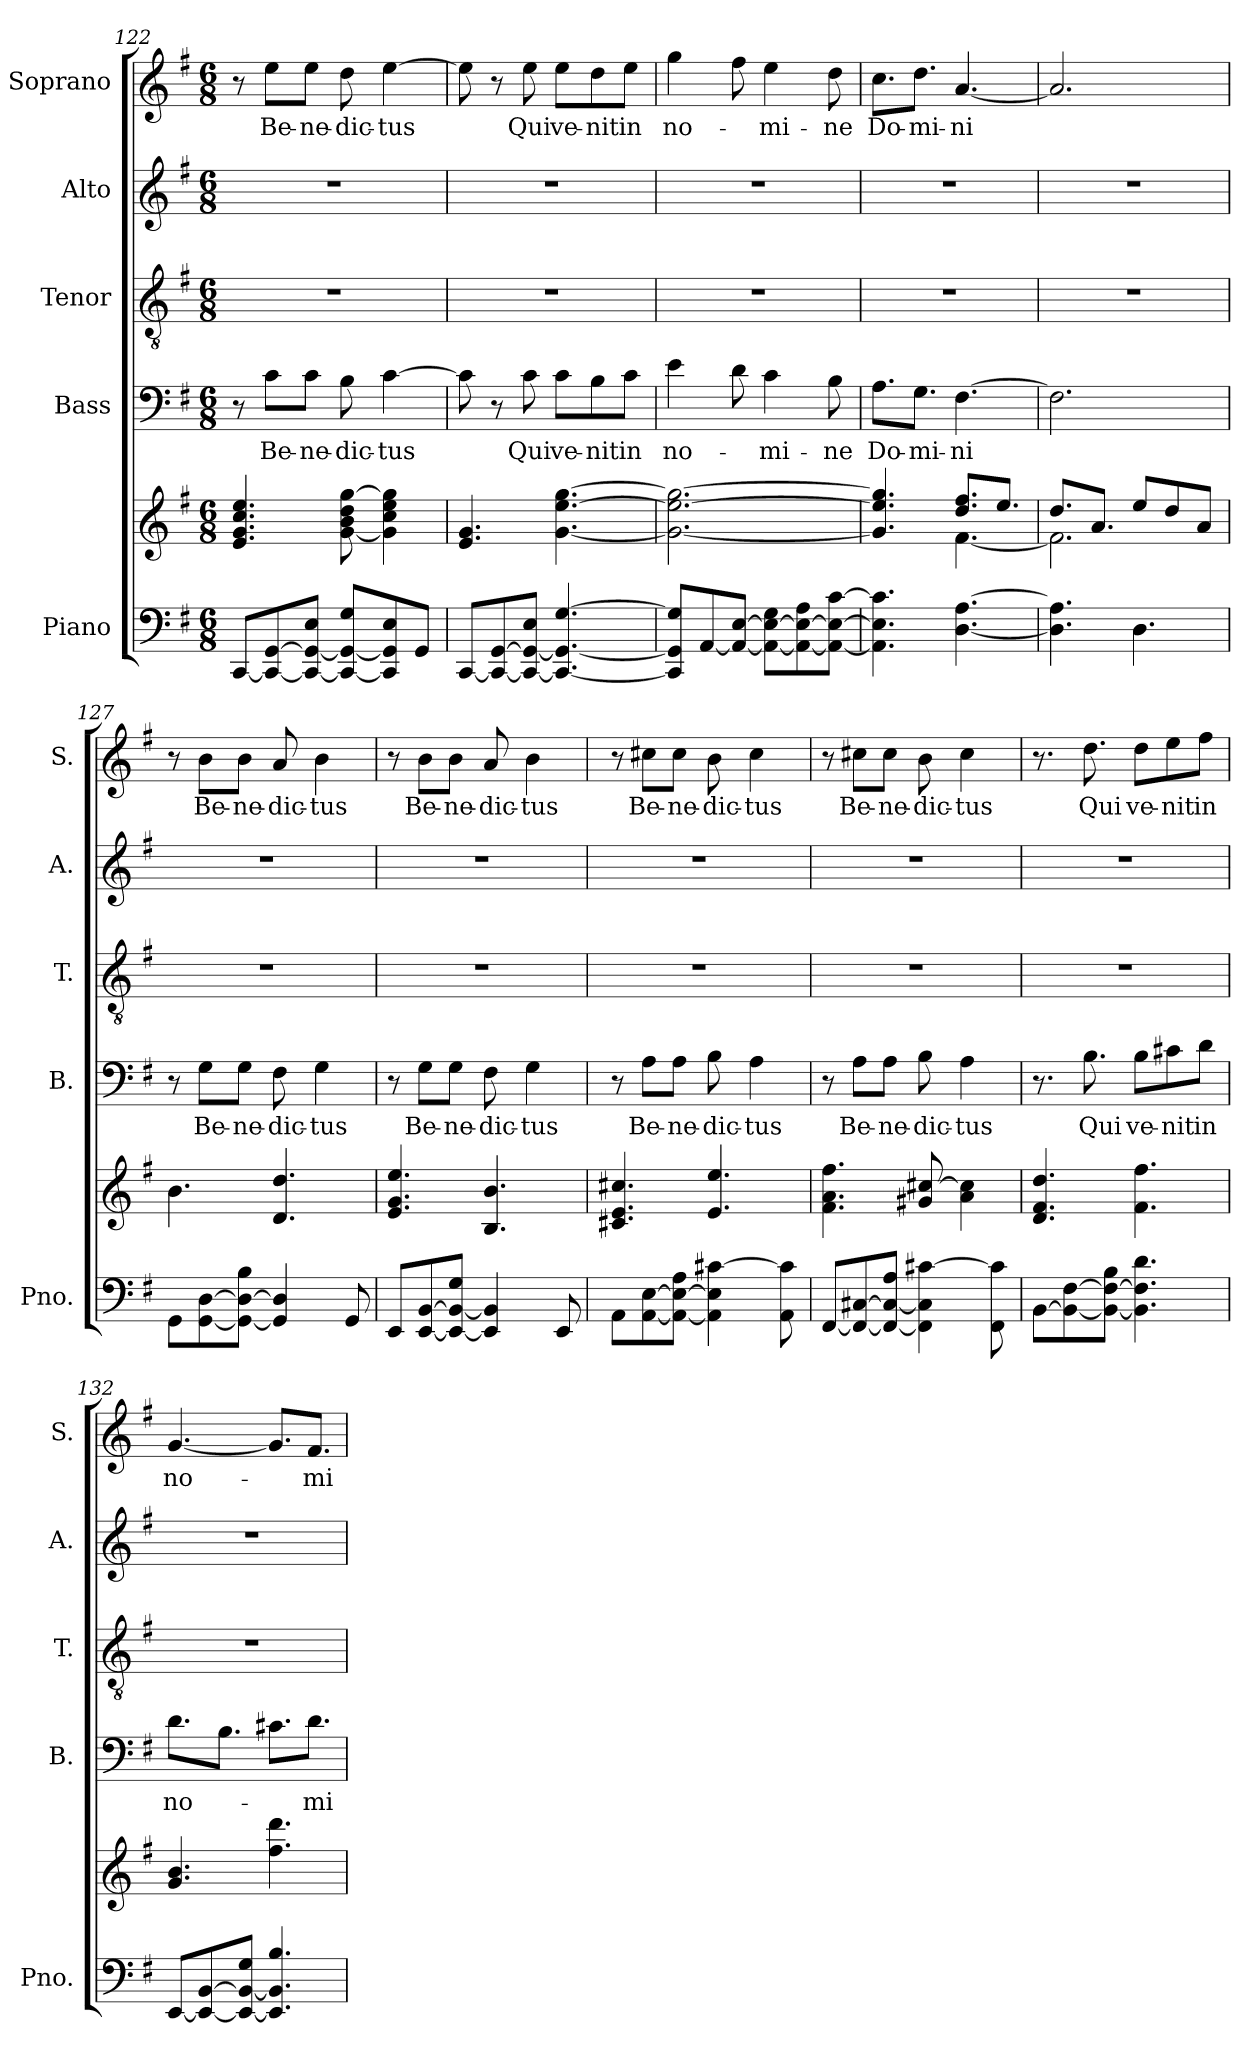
**kern	**kern	**kern	**text	**kern	**kern	**kern	**text
*part5	*part5	*part4	*part4	*part3	*part2	*part1	*part1
*staff6	*staff5	*staff4	*staff4	*staff3	*staff2	*staff1	*staff1
*I"Piano	*	*I"Bass	*	*I"Tenor	*I"Alto	*I"Soprano	*
*I'Pno.	*	*I'B.	*	*I'T.	*I'A.	*I'S.	*
*clefF4	*clefG2	*clefF4	*	*clefGv2	*clefG2	*clefG2	*
*k[f#]	*k[f#]	*k[f#]	*	*k[f#]	*k[f#]	*k[f#]	*
*M6/8	*M6/8	*M6/8	*	*M6/8	*M6/8	*M6/8	*
=122	=122	=122	=122	=122	=122	=122	=122
[8CC/L	4.e/ 4.g/ 4.cc/ 4.ee/	8r	.	2.r	2.r	8r	.
!	!	!	!LO:LY:b	!	!	!	!LO:LY:b
8CC/_ [8GG/	.	8c\L	Be-	.	.	8ee\L	Be-
!	!	!	!LO:LY:b	!	!	!	!LO:LY:b
8CC/_ 8GG/_ 8E/J	.	8c\J	-ne-	.	.	8ee\J	-ne-
!	!	!	!LO:LY:b	!	!	!	!LO:LY:b
8CC/_ 8GG/_ 8G/L	[8g\ 8b\ 8dd\ [8gg\	8B\	-dic-	.	.	8dd\	-dic-
!	!	!	!LO:LY:b	!	!	!	!LO:LY:b
8CC/] 8GG/] 8E/	4g\] 4cc\ 4ee\ 4gg\]	[4c\	-tus	.	.	[4ee\	-tus
8GG/J	.	.	.	.	.	.	.
=123	=123	=123	=123	=123	=123	=123	=123
[8CC/L	4.e/ 4.g/	8c\]	.	2.r	2.r	8ee\]	.
8CC/_ [8GG/	.	8r	.	.	.	8r	.
!	!	!	!LO:LY:b	!	!	!	!LO:LY:b
8CC/_ 8GG/_ 8E/J	.	8c\	Qui	.	.	8ee\	Qui
!	!	!	!LO:LY:b	!	!	!	!LO:LY:b
4.CC/_ 4.GG/_ [4.G/	[4.g\ [4.ee\ [4.gg\	8c\L	ve-	.	.	8ee\L	ve-
!	!	!	!LO:LY:b	!	!	!	!LO:LY:b
.	.	8B\	-nit	.	.	8dd\	-nit
!	!	!	!LO:LY:b	!	!	!	!LO:LY:b
.	.	8c\J	in	.	.	8ee\J	in
!!LO:LB:g=z
=124	=124	=124	=124	=124	=124	=124	=124
!	!	!	!LO:LY:b	!	!	!	!LO:LY:b
8CC/] 8GG/] 8G/]L	2.g\_ 2.ee\_ 2.gg\_	4e\	no-	2.r	2.r	4gg\	no-
[8AA/	.	.	.	.	.	.	.
8AA/_ [8E/J	.	8d\	.	.	.	8ff#\	.
!	!	!	!LO:LY:b	!	!	!	!LO:LY:b
8AA\_ 8E\_ 8G\L	.	4c\	-mi-	.	.	4ee\	-mi-
8AA\_ 8E\_ 8A\	.	.	.	.	.	.	.
!	!	!	!LO:LY:b	!	!	!	!LO:LY:b
8AA\_ 8E\_ [8c\J	.	8B\	-ne	.	.	8dd\	-ne
=125	=125	=125	=125	=125	=125	=125	=125
*	*^	*	*	*	*	*	*
!	!	!	!	!LO:LY:b	!	!	!	!LO:LY:b
4.AA\] 4.E\] 4.c\]	4.g/] 4.ee/] 4.gg/]	4.ryy	8.A\L	Do-	2.r	2.r	8.cc\L	Do-
!	!	!	!	!LO:LY:b	!	!	!	!LO:LY:b
.	.	.	8.G\J	-mi-	.	.	8.dd\J	-mi-
!	!	!	!	!LO:LY:b	!	!	!	!LO:LY:b
[4.D\ [4.A\	8.dd/ 8.ff#/L	[4.f#\	[4.F#\	-ni	.	.	[4.a/	-ni
.	8.ee/J	.	.	.	.	.	.	.
=126	=126	=126	=126	=126	=126	=126	=126	=126
4.D\] 4.A\]	8.dd/L	2.f#\]	2.F#\]	.	2.r	2.r	2.a/]	.
.	8.a/J	.	.	.	.	.	.	.
4.D\	8ee/L	.	.	.	.	.	.	.
.	8dd/	.	.	.	.	.	.	.
.	8a/J	.	.	.	.	.	.	.
*	*v	*v	*	*	*	*	*	*
=127	=127	=127	=127	=127	=127	=127	=127
8GG\L	4.b\	8r	.	2.r	2.r	8r	.
!	!	!	!LO:LY:b	!	!	!	!LO:LY:b
[8GG\ [8D\	.	8G\L	Be-	.	.	8b\L	Be-
!	!	!	!LO:LY:b	!	!	!	!LO:LY:b
8GG\_ 8D\_ 8B\J	.	8G\J	-ne-	.	.	8b\J	-ne-
!	!	!	!LO:LY:b	!	!	!	!LO:LY:b
4GG/] 4D/]	4.d/ 4.dd/	8F#\	-dic-	.	.	8a/	-dic-
!	!	!	!LO:LY:b	!	!	!	!LO:LY:b
.	.	4G\	-tus	.	.	4b\	-tus
8GG/	.	.	.	.	.	.	.
=128	=128	=128	=128	=128	=128	=128	=128
8EE/L	4.e/ 4.g/ 4.ee/	8r	.	2.r	2.r	8r	.
!	!	!	!LO:LY:b	!	!	!	!LO:LY:b
[8EE/ [8BB/	.	8G\L	Be-	.	.	8b\L	Be-
!	!	!	!LO:LY:b	!	!	!	!LO:LY:b
8EE/_ 8BB/_ 8G/J	.	8G\J	-ne-	.	.	8b\J	-ne-
!	!	!	!LO:LY:b	!	!	!	!LO:LY:b
4EE/] 4BB/]	4.B/ 4.b/	8F#\	-dic-	.	.	8a/	-dic-
!	!	!	!LO:LY:b	!	!	!	!LO:LY:b
.	.	4G\	-tus	.	.	4b\	-tus
8EE/	.	.	.	.	.	.	.
!!LO:PB:g=z
=129	=129	=129	=129	=129	=129	=129	=129
8AA\L	4.c#X/ 4.e/ 4.cc#X/	8r	.	2.r	2.r	8r	.
!	!	!	!LO:LY:b	!	!	!	!LO:LY:b
[8AA\ [8E\	.	8A\L	Be-	.	.	8cc#X\L	Be-
!	!	!	!LO:LY:b	!	!	!	!LO:LY:b
8AA\_ 8E\_ 8A\J	.	8A\J	-ne-	.	.	8cc#\J	-ne-
!	!	!	!LO:LY:b	!	!	!	!LO:LY:b
4AA\] 4E\] [4c#X\	4.e/ 4.ee/	8B\	-dic-	.	.	8b\	-dic-
!	!	!	!LO:LY:b	!	!	!	!LO:LY:b
.	.	4A\	-tus	.	.	4cc#\	-tus
8AA\ 8c#\]	.	.	.	.	.	.	.
=130	=130	=130	=130	=130	=130	=130	=130
[8FF#/L	4.f#\ 4.a\ 4.ff#\	8r	.	2.r	2.r	8r	.
!	!	!	!LO:LY:b	!	!	!	!LO:LY:b
8FF#/_ [8C#X/	.	8A\L	Be-	.	.	8cc#X\L	Be-
!	!	!	!LO:LY:b	!	!	!	!LO:LY:b
8FF#/_ 8C#/_ 8A/J	.	8A\J	-ne-	.	.	8cc#\J	-ne-
!	!	!	!LO:LY:b	!	!	!	!LO:LY:b
4FF#\] 4C#\] [4c#X\	8g#X/ [8cc#X/	8B\	-dic-	.	.	8b\	-dic-
!	!	!	!LO:LY:b	!	!	!	!LO:LY:b
.	4a\ 4cc#\]	4A\	-tus	.	.	4cc#\	-tus
8FF#\ 8c#\]	.	.	.	.	.	.	.
=131	=131	=131	=131	=131	=131	=131	=131
[8BB\L	4.d/ 4.f#/ 4.dd/	8.r	.	2.r	2.r	8.r	.
8BB\_ [8F#\	.	.	.	.	.	.	.
!	!	!	!LO:LY:b	!	!	!	!LO:LY:b
.	.	8.B\	Qui	.	.	8.dd\	Qui
8BB\_ 8F#\_ 8B\J	.	.	.	.	.	.	.
!	!	!	!LO:LY:b	!	!	!	!LO:LY:b
4.BB\] 4.F#\] 4.d\	4.f#\ 4.ff#\	8B\L	ve-	.	.	8dd\L	ve-
!	!	!	!LO:LY:b	!	!	!	!LO:LY:b
.	.	8c#X\	-nit	.	.	8ee\	-nit
!	!	!	!LO:LY:b	!	!	!	!LO:LY:b
.	.	8d\J	in	.	.	8ff#\J	in
=132	=132	=132	=132	=132	=132	=132	=132
!	!	!	!LO:LY:b	!	!	!	!LO:LY:b
[8EE/L	4.g/ 4.b/	8.d\L	no-	2.r	2.r	[4.g/	no-
8EE/_ [8BB/	.	.	.	.	.	.	.
.	.	8.B\J	.	.	.	.	.
8EE/_ 8BB/_ 8G/J	.	.	.	.	.	.	.
4.EE/] 4.BB/] 4.B/	4.ff#\ 4.ddd\	8.c#X\L	.	.	.	8.g/L]	.
!	!	!	!LO:LY:b	!	!	!	!LO:LY:b
.	.	8.d\J	-mi-	.	.	8.f#/J	-mi-
=	=	=	=	=	=	=	=
*-	*-	*-	*-	*-	*-	*-	*-
